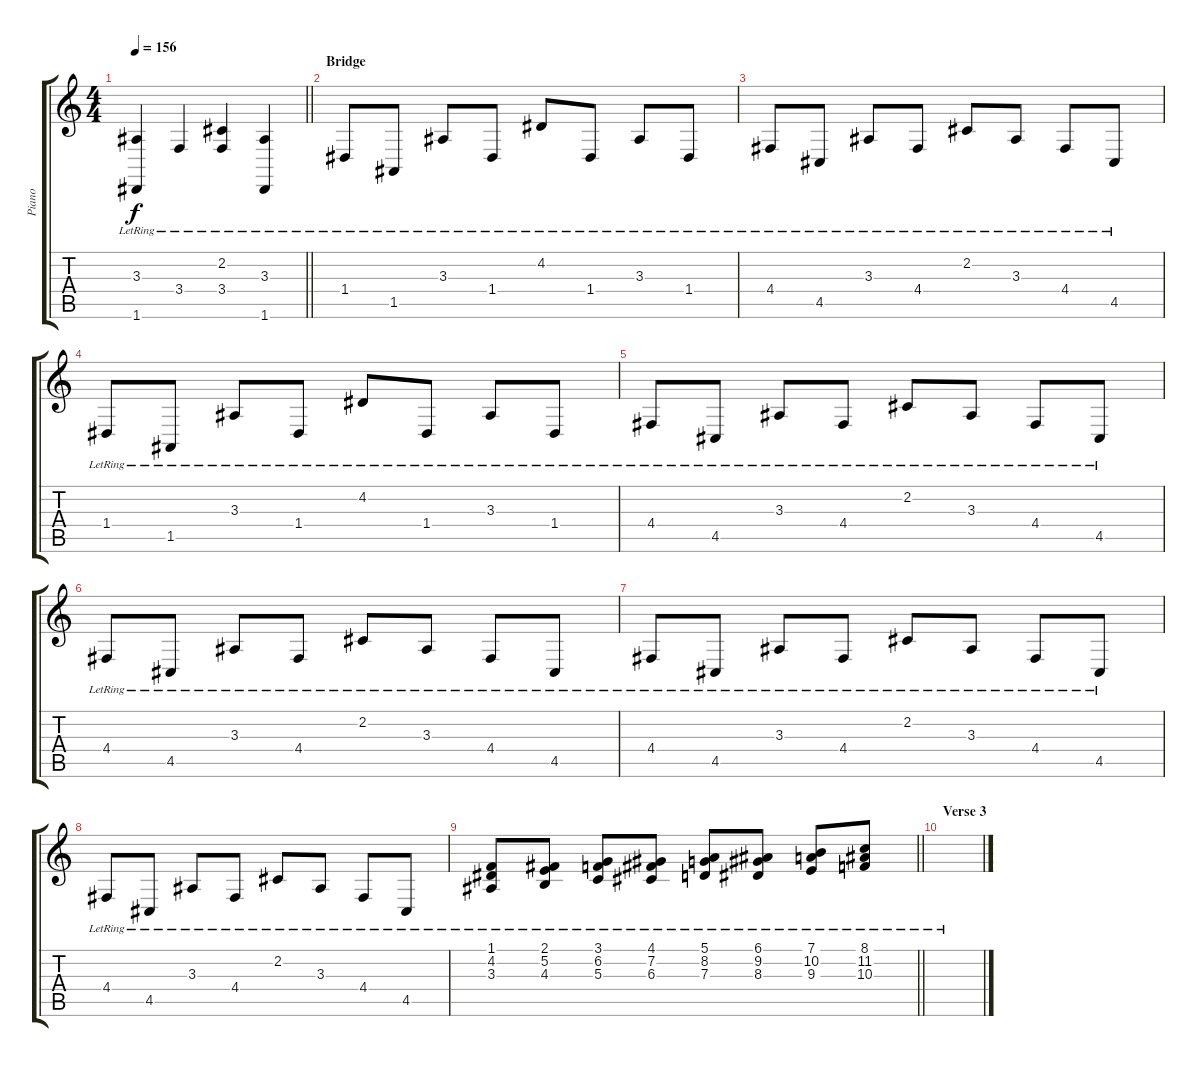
\track ("Piano" "Piano") {instrument acousticgrandpiano}
\staff {score tabs}
\tuning (E4 B3 G3 D3 A2 D2) {hide}
\ts (4 4)
\tempo 156
\clef g2
\barLineRight lightlight
\ks c
(3.3{lr} 1.6{lr}).4{dy f} 3.4{lr}.4 (2.2{lr} 3.4{lr}).4 (3.3{lr} 1.6{lr}).4 |
\section ("" "Bridge")
1.4{lr}.8 1.5{lr}.8 3.3{lr}.8 1.4{lr}.8 4.2{lr}.8 1.4{lr}.8 3.3{lr}.8 1.4{lr}.8 |
4.4{lr}.8 4.5{lr}.8 3.3{lr}.8 4.4{lr}.8 2.2{lr}.8 3.3{lr}.8 4.4{lr}.8 4.5{lr}.8 |
1.4{lr}.8 1.5{lr}.8 3.3{lr}.8 1.4{lr}.8 4.2{lr}.8 1.4{lr}.8 3.3{lr}.8 1.4{lr}.8 |
4.4{lr}.8 4.5{lr}.8 3.3{lr}.8 4.4{lr}.8 2.2{lr}.8 3.3{lr}.8 4.4{lr}.8 4.5{lr}.8 |
4.4{lr}.8 4.5{lr}.8 3.3{lr}.8 4.4{lr}.8 2.2{lr}.8 3.3{lr}.8 4.4{lr}.8 4.5{lr}.8 |
4.4{lr}.8 4.5{lr}.8 3.3{lr}.8 4.4{lr}.8 2.2{lr}.8 3.3{lr}.8 4.4{lr}.8 4.5{lr}.8 |
4.4{lr}.8 4.5{lr}.8 3.3{lr}.8 4.4{lr}.8 2.2{lr}.8 3.3{lr}.8 4.4{lr}.8 4.5{lr}.8 |
\barLineRight lightlight
(1.1{lr} 4.2{lr} 3.3{lr}).8 (2.1{lr} 5.2{lr} 4.3{lr}).8 (3.1{lr} 6.2{lr} 5.3{lr}).8 (4.1{lr} 7.2{lr} 6.3{lr}).8 (5.1{lr} 8.2{lr} 7.3{lr}).8 (6.1{lr} 9.2{lr} 8.3{lr}).8 (7.1{lr} 10.2{lr} 9.3{lr}).8 (8.1{lr} 11.2{lr} 10.3{lr}).8 |
\section ("" "Verse 3")
